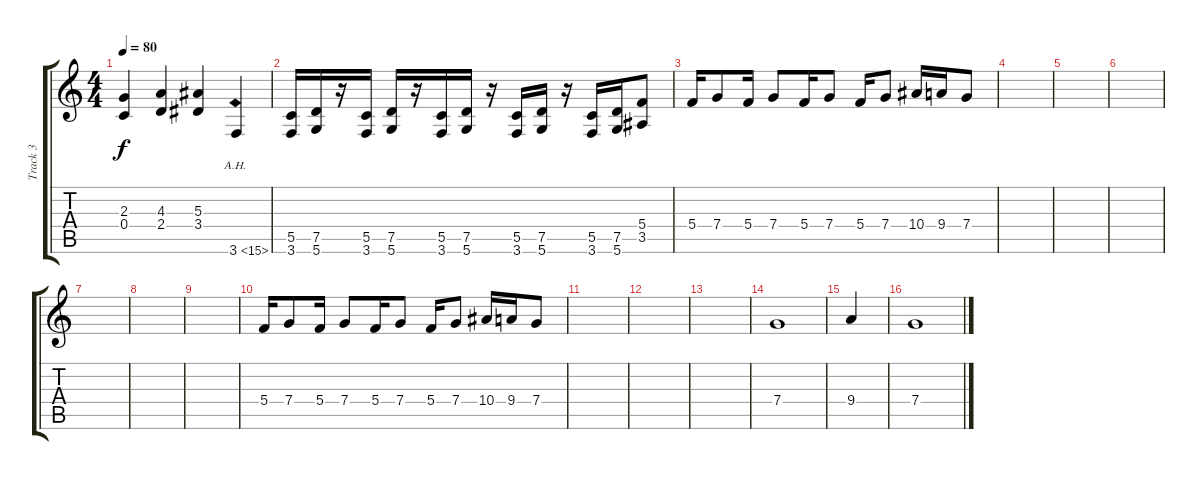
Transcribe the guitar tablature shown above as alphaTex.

\track ("Track 3" "Track 3") {instrument overdrivenguitar}
\staff {score tabs}
\tuning (D4 A3 F3 C3 G2 D2) {hide}
\ts (4 4)
\tempo 80
\clef g2
\ks c
(2.3 0.4).4{dy f} (4.3 2.4).4 (5.3 3.4).4 3.6{ah 12}.4 |
(5.5 3.6).16 (7.5 5.6).16 r.16 (5.5 3.6).16 (7.5 5.6).16 r.16 (5.5 3.6).16 (7.5 5.6).16 r.16 (5.5 3.6).16 (7.5 5.6).16 r.16 (5.5 3.6).16 (7.5 5.6).16 (5.4 3.5).8 |
5.4.16 7.4.8 5.4.16 7.4.8 5.4.16 7.4.8 5.4.16 7.4.8 10.4.16 9.4.16 7.4.8 |
|
|
|
|
|
|
5.4.16 7.4.8 5.4.16 7.4.8 5.4.16 7.4.8 5.4.16 7.4.8 10.4.16 9.4.16 7.4.8 |
|
|
|
7.4.1 |
9.4.4 |
7.4.1
